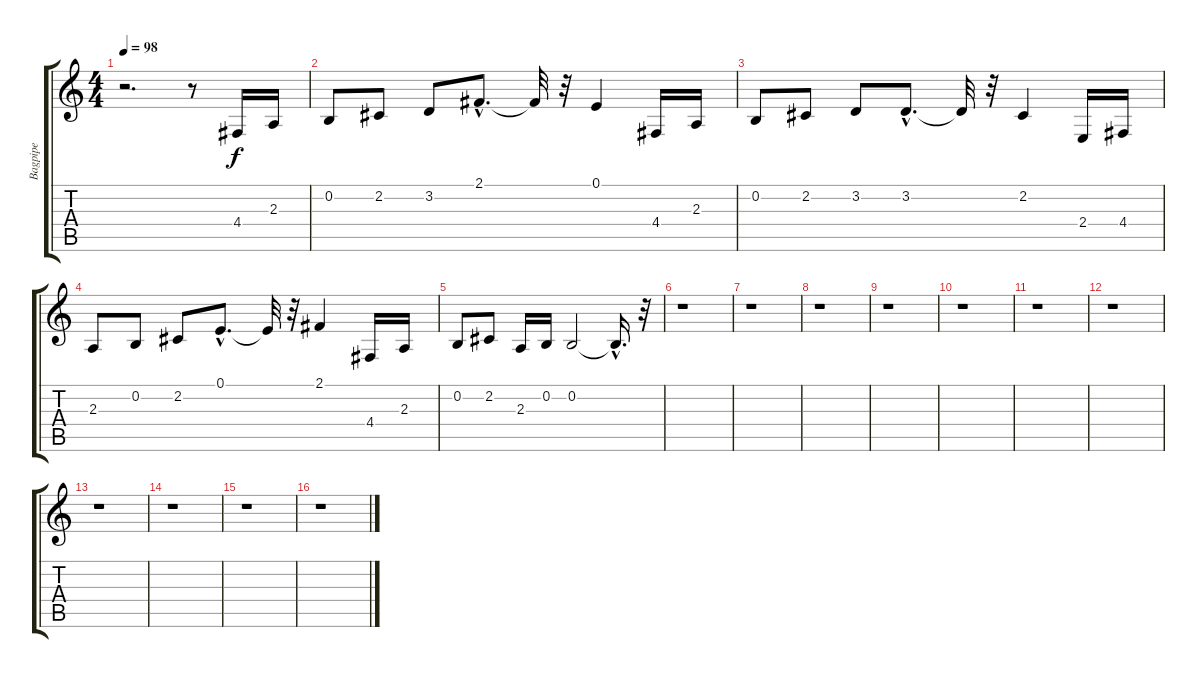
\track ("Bagpipe" "Bagpipe") {instrument bagpipe}
\staff {score tabs}
\tuning (E4 B3 G3 D3 A2 E2) {hide}
\ts (4 4)
\tempo 98
\clef g2
\ks c
r.2{d dy f instrument bagpipe} r.8 4.4.16 2.3.16 |
0.2.8 2.2.8 3.2.8 2.1{hac}.8{d} 2.1{t}.32 r.32 0.1.4 4.4.16 2.3.16 |
0.2.8 2.2.8 3.2.8 3.2{hac}.8{d} 3.2{t}.32 r.32 2.2.4 2.4.16 4.4.16 |
2.3.8 0.2.8 2.2.8 0.1{hac}.8{d} 0.1{t}.32 r.32 2.1.4 4.4.16 2.3.16 |
0.2.8 2.2.8 2.3.16 0.2.16 0.2.2 0.2{hac t}.16{d} r.32 |
r.1 |
r.1 |
r.1 |
r.1 |
r.1 |
r.1 |
r.1 |
r.1 |
r.1 |
r.1 |
r.1
